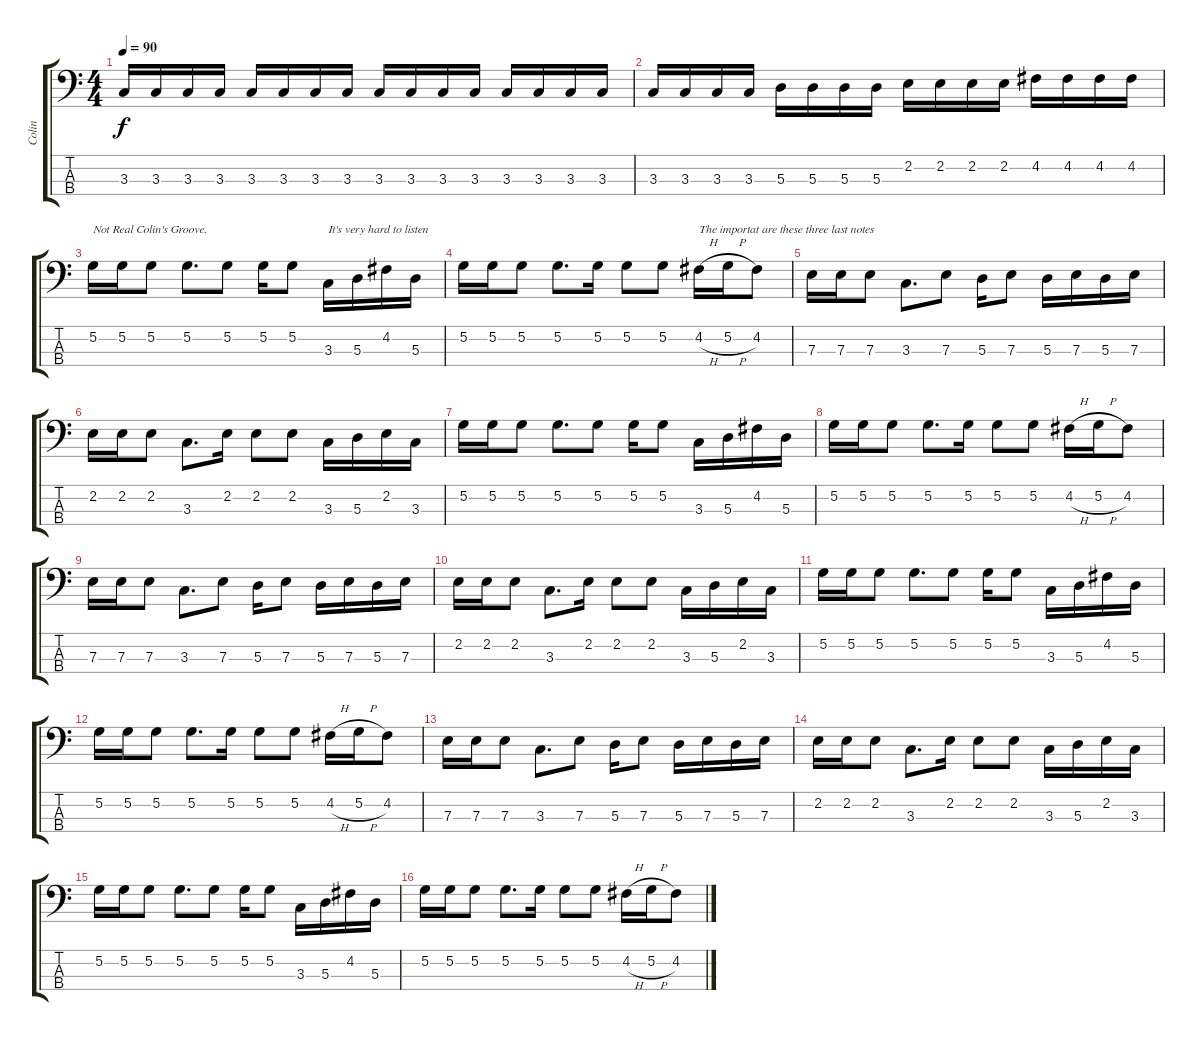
\track ("Colin" "Colin") {instrument electricbassfinger}
\staff {score tabs}
\tuning (G2 D2 A1 E1) {hide}
\ts (4 4)
\tempo 90
\clef f4
\ks c
3.3.16{dy f} 3.3.16 3.3.16 3.3.16 3.3.16 3.3.16 3.3.16 3.3.16 3.3.16 3.3.16 3.3.16 3.3.16 3.3.16 3.3.16 3.3.16 3.3.16 |
3.3.16 3.3.16 3.3.16 3.3.16 5.3.16 5.3.16 5.3.16 5.3.16 2.2.16 2.2.16 2.2.16 2.2.16 4.2.16 4.2.16 4.2.16 4.2.16 |
5.2.16{txt "Not Real Colin's Groove."} 5.2.16 5.2.8 5.2.8{d} 5.2.8 5.2.16 5.2.8 3.3.16{txt "It's very hard to listen"} 5.3.16 4.2.16 5.3.16 |
5.2.16 5.2.16 5.2.8 5.2.8{d} 5.2.16 5.2.8 5.2.8 4.2{h}.16{txt "The importat are these three last notes"} 5.2{h}.16 4.2.8 |
7.3.16 7.3.16 7.3.8 3.3.8{d} 7.3.8 5.3.16 7.3.8 5.3.16 7.3.16 5.3.16 7.3.16 |
2.2.16 2.2.16 2.2.8 3.3.8{d} 2.2.16 2.2.8 2.2.8 3.3.16 5.3.16 2.2.16 3.3.16 |
5.2.16 5.2.16 5.2.8 5.2.8{d} 5.2.8 5.2.16 5.2.8 3.3.16 5.3.16 4.2.16 5.3.16 |
5.2.16 5.2.16 5.2.8 5.2.8{d} 5.2.16 5.2.8 5.2.8 4.2{h}.16 5.2{h}.16 4.2.8 |
7.3.16 7.3.16 7.3.8 3.3.8{d} 7.3.8 5.3.16 7.3.8 5.3.16 7.3.16 5.3.16 7.3.16 |
2.2.16 2.2.16 2.2.8 3.3.8{d} 2.2.16 2.2.8 2.2.8 3.3.16 5.3.16 2.2.16 3.3.16 |
5.2.16 5.2.16 5.2.8 5.2.8{d} 5.2.8 5.2.16 5.2.8 3.3.16 5.3.16 4.2.16 5.3.16 |
5.2.16 5.2.16 5.2.8 5.2.8{d} 5.2.16 5.2.8 5.2.8 4.2{h}.16 5.2{h}.16 4.2.8 |
7.3.16 7.3.16 7.3.8 3.3.8{d} 7.3.8 5.3.16 7.3.8 5.3.16 7.3.16 5.3.16 7.3.16 |
2.2.16 2.2.16 2.2.8 3.3.8{d} 2.2.16 2.2.8 2.2.8 3.3.16 5.3.16 2.2.16 3.3.16 |
5.2.16 5.2.16 5.2.8 5.2.8{d} 5.2.8 5.2.16 5.2.8 3.3.16 5.3.16 4.2.16 5.3.16 |
5.2.16 5.2.16 5.2.8 5.2.8{d} 5.2.16 5.2.8 5.2.8 4.2{h}.16 5.2{h}.16 4.2.8
